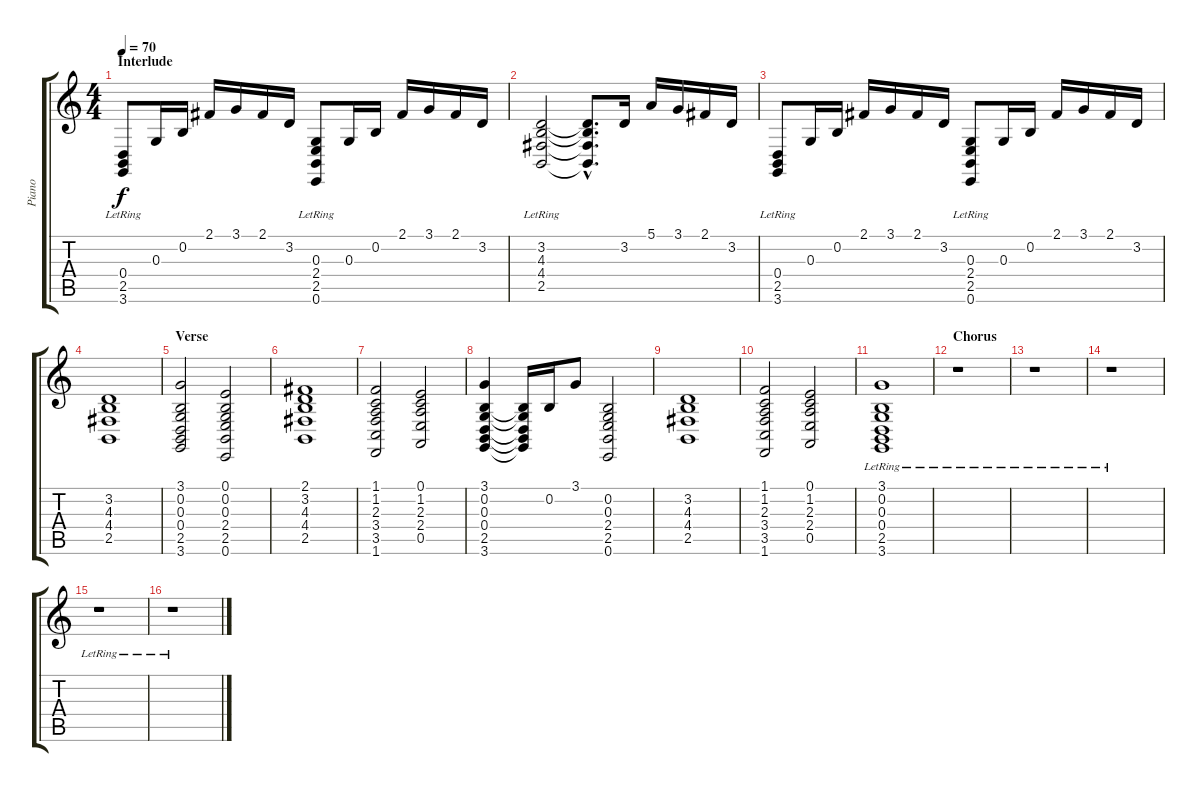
\track ("Piano" "Piano") {instrument acousticgrandpiano}
\staff {score tabs}
\tuning (E4 B3 G3 D3 A2 E2) {hide}
\ts (4 4)
\section ("" "Interlude")
\tempo 70
\clef g2
\ks c
(0.4{lr} 2.5{lr} 3.6{lr}).8{dy f} 0.3.16 0.2.16 2.1.16 3.1.16 2.1.16 3.2.16 (0.3 2.4{lr} 2.5{lr} 0.6{lr}).8 0.3.16 0.2.16 2.1.16 3.1.16 2.1.16 3.2.16 |
(3.2 4.3{lr} 4.4{lr} 2.5{lr}).2 (3.2{hac t} 4.3{hac t} 4.4{hac t} 2.5{hac t}).8{d} 3.2.16 5.1.16 3.1.16 2.1.16 3.2.16 |
(0.4{lr} 2.5{lr} 3.6{lr}).8 0.3.16 0.2.16 2.1.16 3.1.16 2.1.16 3.2.16 (0.3 2.4{lr} 2.5{lr} 0.6{lr}).8 0.3.16 0.2.16 2.1.16 3.1.16 2.1.16 3.2.16 |
(3.2 4.3 4.4 2.5).1 |
\section ("" "Verse")
(3.1 0.2 0.3 0.4 2.5 3.6).2 (0.1 0.2 0.3 2.4 2.5 0.6).2 |
(2.1 3.2 4.3 4.4 2.5).1 |
(1.1 1.2 2.3 3.4 3.5 1.6).2 (0.1 1.2 2.3 2.4 0.5).2 |
(3.1 0.2 0.3 0.4 2.5 3.6).4 (0.2{t} 0.3{t} 0.4{t} 2.5{t} 3.6{t}).16 0.2.16 3.1.8 (0.2 0.3 2.4 2.5 0.6).2 |
(3.2 4.3 4.4 2.5).1 |
(1.1 1.2 2.3 3.4 3.5 1.6).2 (0.1 1.2 2.3 2.4 0.5).2 |
(3.1 0.2 0.3{lr} 0.4{lr} 2.5{lr} 3.6{lr}).1 |
\section ("" "Chorus")
r.1 |
r.1 |
r.1 |
r.1 |
r.1
